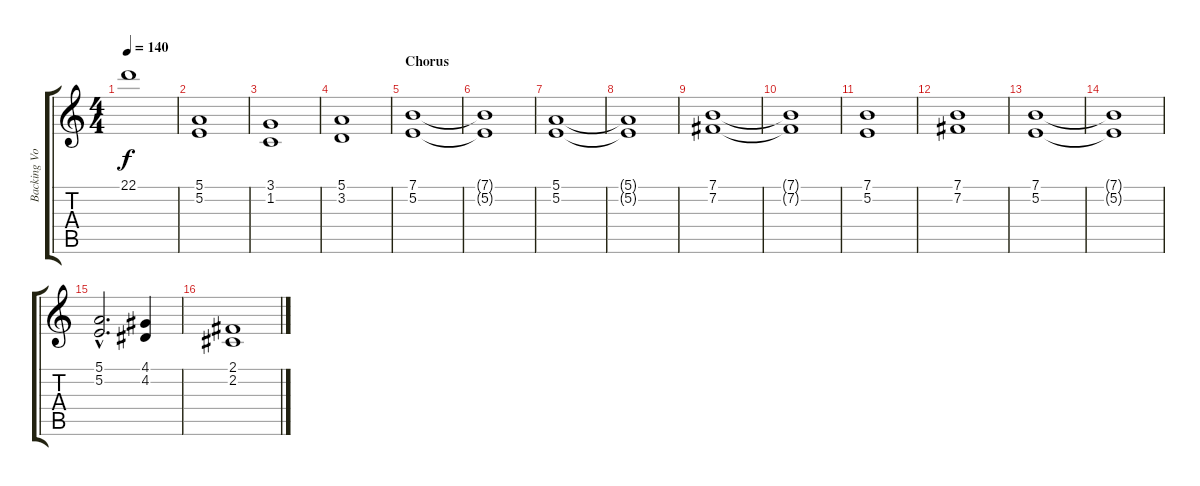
\track ("Backing Vocals" "Backing Vo") {instrument choiraahs}
\staff {score tabs}
\tuning (E4 B3 G3 D3 A2 E2) {hide}
\ts (4 4)
\tempo 140
\clef g2
\ks c
22.1.1{dy f} |
(5.1 5.2).1 |
(3.1 1.2).1 |
(5.1 3.2).1 |
\section ("" "Chorus")
(7.1 5.2).1 |
(7.1{t} 5.2{t}).1 |
(5.1 5.2).1 |
(5.1{t} 5.2{t}).1 |
(7.1 7.2).1 |
(7.1{t} 7.2{t}).1 |
(7.1 5.2).1 |
(7.1 7.2).1 |
(7.1 5.2).1 |
(7.1{t} 5.2{t}).1 |
(5.1{hac} 5.2{hac}).2{d} (4.1 4.2).4 |
(2.1 2.2).1
